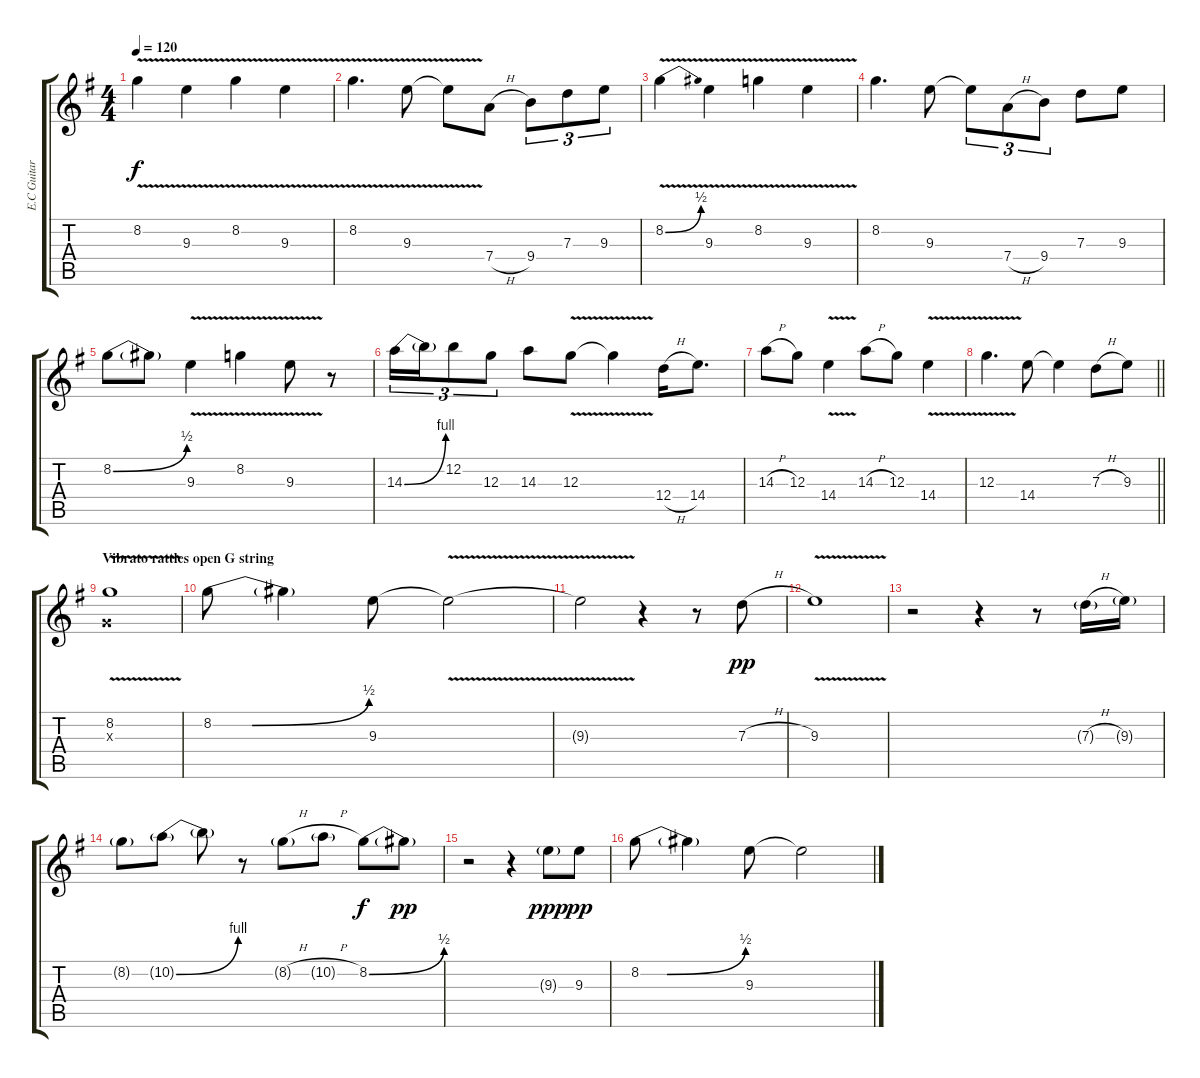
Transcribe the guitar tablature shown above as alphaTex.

\track ("E.C Guitar" "E.C Guitar") {instrument overdrivenguitar}
\staff {score tabs}
\tuning (E4 B3 G3 D3 A2 E2) {hide}
\ts (4 4)
\tempo 120
\clef g2
\ks eminor
8.2{v}.4{dy f} 9.3{v}.4 8.2{v}.4 9.3{v}.4 |
8.2{v}.4{d} 9.3{v}.8 9.3{t}.8 7.4{h}.8 9.4.8{tu (3 2)} 7.3.8{tu (3 2)} 9.3.8{tu (3 2)} |
8.2{be (bend 0 0 60 2) v}.4 9.3{v}.4 8.2{v}.4 9.3{v}.4 |
8.2.4{d} 9.3.8 9.3{t}.8{tu (3 2)} 7.4{h}.8{tu (3 2)} 9.4.8{tu (3 2)} 7.3.8 9.3.8 |
8.2{be (bend 0 0 60 2)}.8 8.2{t}.8 9.3{v}.4 8.2{v}.4 9.3{v}.8 r.8 |
14.3{be (bend 0 0 60 4)}.16{tu (3 2)} 14.3{t}.16{tu (3 2)} 12.2.8{tu (3 2)} 12.3.8{tu (3 2)} 14.3.8 12.3{v}.8 12.3{t}.4 12.4{h}.16 14.4.8{d} |
14.3{h}.8 12.3.8 14.4{v}.4 14.3{h}.8 12.3.8 14.4{v}.4 |
\barLineRight lightlight
12.3{v}.4{d} 14.4.8 14.4{t}.4 7.3{h}.8 9.3.8 |
\section ("" "Vibrato rattles open G string")
(8.2{v} 0.3{x}).1 |
8.2{be (custom 0 0 5 0 9 0 15 0 60 2)}.8 8.2{t}.4 9.3.8 9.3{v t}.2 |
9.3{t}.2 r.4 r.8 7.3{h}.8{dy pp} |
9.3{v}.1 |
r.2 r.4 r.8 7.3{h g}.16 9.3{g}.16 |
8.2{g}.8 10.2{be (bend 0 0 60 4) g}.8 10.2{t}.8 r.8 8.2{h g}.8 10.2{h g}.8 8.2{be (bend 0 0 60 2)}.8{dy f} 8.2{t}.8{dy pp} |
r.2 r.4 9.3{g}.8{dy ppp} 9.3.8{dy pp} |
8.2{be (custom 0 0 5 0 7 0 9 0 15 0 60 2)}.8 8.2{t}.4 9.3.8 9.3{t}.2
